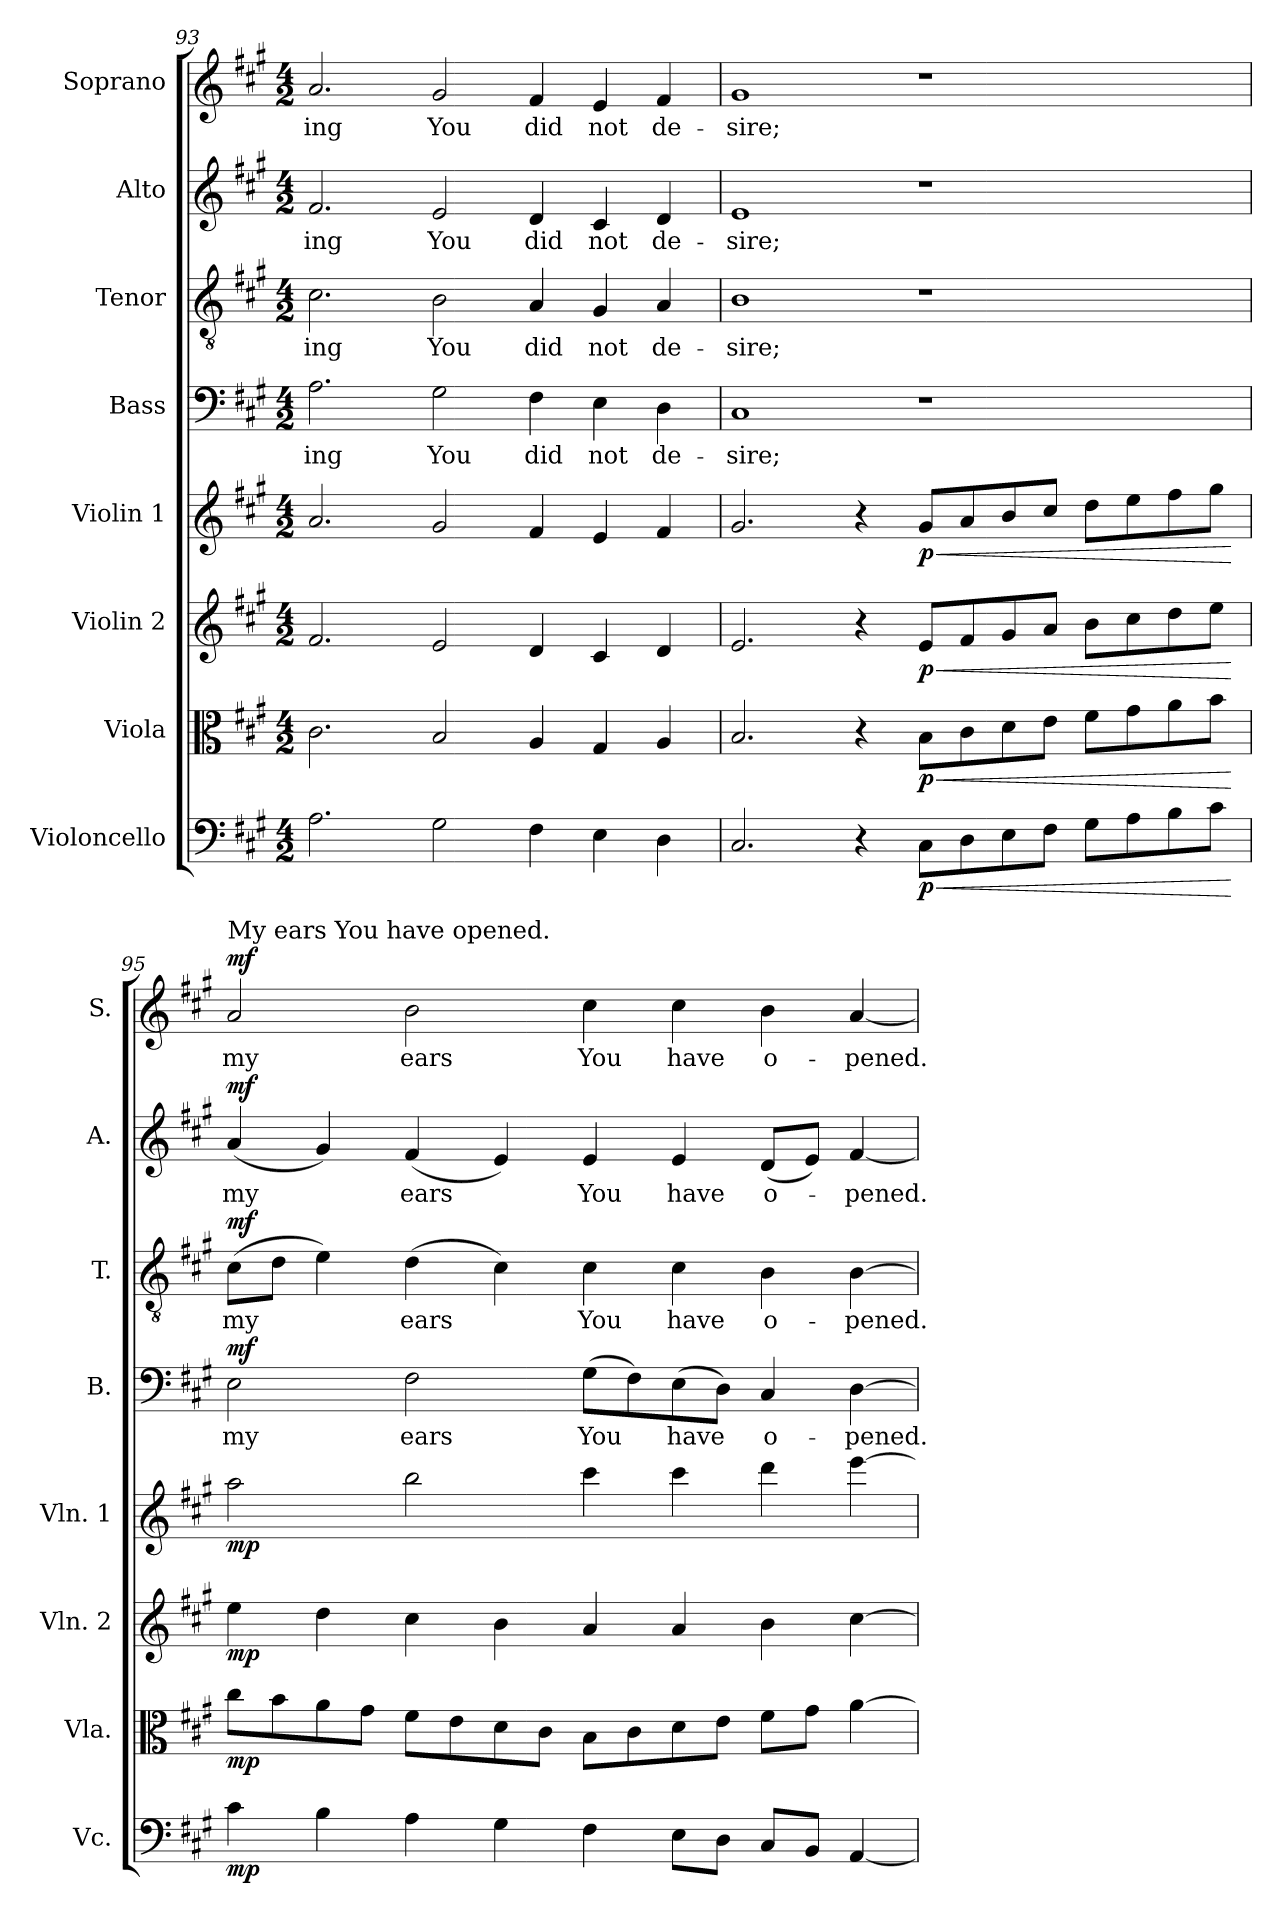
**kern	**dynam	**kern	**dynam	**kern	**dynam	**kern	**dynam	**kern	**text	**dynam	**kern	**text	**dynam	**kern	**text	**dynam	**kern	**text	**dynam
*part8	*part8	*part7	*part7	*part6	*part6	*part5	*part5	*part4	*part4	*part4	*part3	*part3	*part3	*part2	*part2	*part2	*part1	*part1	*part1
*staff8	*staff8	*staff7	*staff7	*staff6	*staff6	*staff5	*staff5	*staff4	*staff4	*staff4	*staff3	*staff3	*staff3	*staff2	*staff2	*staff2	*staff1	*staff1	*staff1
*I"Violoncello	*	*I"Viola	*	*I"Violin 2	*	*I"Violin 1	*	*I"Bass	*	*	*I"Tenor	*	*	*I"Alto	*	*	*I"Soprano	*	*
*I'Vc.	*	*I'Vla.	*	*I'Vln. 2	*	*I'Vln. 1	*	*I'B.	*	*	*I'T.	*	*	*I'A.	*	*	*I'S.	*	*
*clefF4	*	*clefC3	*	*clefG2	*	*clefG2	*	*clefF4	*	*	*clefGv2	*	*	*clefG2	*	*	*clefG2	*	*
*k[f#c#g#]	*	*k[f#c#g#]	*	*k[f#c#g#]	*	*k[f#c#g#]	*	*k[f#c#g#]	*	*	*k[f#c#g#]	*	*	*k[f#c#g#]	*	*	*k[f#c#g#]	*	*
*M4/2	*	*M4/2	*	*M4/2	*	*M4/2	*	*M4/2	*	*	*M4/2	*	*	*M4/2	*	*	*M4/2	*	*
=93	=93	=93	=93	=93	=93	=93	=93	=93	=93	=93	=93	=93	=93	=93	=93	=93	=93	=93	=93
2.A\	.	2.c#\	.	2.f#/	.	2.a/	.	2.A\	-ing	.	2.c#\	-ing	.	2.f#/	-ing	.	2.a/	-ing	.
2G#\	.	2B/	.	2e/	.	2g#/	.	2G#\	You	.	2B\	You	.	2e/	You	.	2g#/	You	.
4F#\	.	4A/	.	4d/	.	4f#/	.	4F#\	did	.	4A/	did	.	4d/	did	.	4f#/	did	.
4E\	.	4G#/	.	4c#/	.	4e/	.	4E\	not	.	4G#/	not	.	4c#/	not	.	4e/	not	.
4D\	.	4A/	.	4d/	.	4f#/	.	4D\	de-	.	4A/	de-	.	4d/	de-	.	4f#/	de-	.
!!LO:PB:g=z
=94	=94	=94	=94	=94	=94	=94	=94	=94	=94	=94	=94	=94	=94	=94	=94	=94	=94	=94	=94
2.C#/	.	2.B/	.	2.e/	.	2.g#/	.	1C#	-sire;	.	1B	-sire;	.	1e	-sire;	.	1g#	-sire;	.
4r	.	4r	.	4r	.	4r	.	.	.	.	.	.	.	.	.	.	.	.	.
!	!LO:HP:b	!	!LO:HP:b	!	!LO:HP:b	!	!LO:HP:b	!	!	!	!	!	!	!	!	!	!	!	!
!	!LO:DY:n=1:b	!	!LO:DY:n=1:b	!	!LO:DY:n=1:b	!	!LO:DY:n=1:b	!	!	!	!	!	!	!	!	!	!	!	!
8C#\L	< p	8B\L	< p	8e/L	< p	8g#/L	< p	1r	.	.	1r	.	.	1r	.	.	1r	.	.
8D\	.	8c#\	.	8f#/	.	8a/	.	.	.	.	.	.	.	.	.	.	.	.	.
8E\	.	8d\	.	8g#/	.	8b/	.	.	.	.	.	.	.	.	.	.	.	.	.
8F#\J	.	8e\J	.	8a/J	.	8cc#/J	.	.	.	.	.	.	.	.	.	.	.	.	.
8G#\L	.	8f#\L	.	8b\L	.	8dd\L	.	.	.	.	.	.	.	.	.	.	.	.	.
8A\	.	8g#\	.	8cc#\	.	8ee\	.	.	.	.	.	.	.	.	.	.	.	.	.
8B\	.	8a\	.	8dd\	.	8ff#\	.	.	.	.	.	.	.	.	.	.	.	.	.
8c#\J	.	8b\J	.	8ee\J	.	8gg#\J	.	.	.	.	.	.	.	.	.	.	.	.	.
.	[	.	[	.	[	.	[	.	.	.	.	.	.	.	.	.	.	.	.
=95	=95	=95	=95	=95	=95	=95	=95	=95	=95	=95	=95	=95	=95	=95	=95	=95	=95	=95	=95
!	!	!	!	!	!	!	!	!	!	!	!	!	!	!	!	!	!LO:TX:a:t=My ears You have opened.	!	!
!	!LO:DY:b	!	!LO:DY:b	!	!LO:DY:b	!	!LO:DY:b	!	!	!LO:DY:b	!	!	!LO:DY:b	!	!	!LO:DY:b	!	!	!LO:DY:b
4c#\	mp	8cc#\L	mp	4ee\	mp	2aa\	mp	2E\	my	mf	(>8c#\L	my	mf	(<4a/	my	mf	2a/	my	mf
.	.	8b\	.	.	.	.	.	.	.	.	8d\J	.	.	.	.	.	.	.	.
4B\	.	8a\	.	4dd\	.	.	.	.	.	.	4e\)	.	.	4g#/)	.	.	.	.	.
.	.	8g#\J	.	.	.	.	.	.	.	.	.	.	.	.	.	.	.	.	.
4A\	.	8f#\L	.	4cc#\	.	2bb\	.	2F#\	ears	.	(>4d\	ears	.	(<4f#/	ears	.	2b\	ears	.
.	.	8e\	.	.	.	.	.	.	.	.	.	.	.	.	.	.	.	.	.
4G#\	.	8d\	.	4b\	.	.	.	.	.	.	4c#\)	.	.	4e/)	.	.	.	.	.
.	.	8c#\J	.	.	.	.	.	.	.	.	.	.	.	.	.	.	.	.	.
4F#\	.	8B\L	.	4a/	.	4ccc#\	.	(>8G#\L	You	.	4c#\	You	.	4e/	You	.	4cc#\	You	.
.	.	8c#\	.	.	.	.	.	8F#\)	.	.	.	.	.	.	.	.	.	.	.
8E\L	.	8d\	.	4a/	.	4ccc#\	.	(>8E\	have	.	4c#\	have	.	4e/	have	.	4cc#\	have	.
8D\J	.	8e\J	.	.	.	.	.	8D\J)	.	.	.	.	.	.	.	.	.	.	.
8C#/L	.	8f#\L	.	4b\	.	4ddd\	.	4C#/	o-	.	4B\	o-	.	(<8d/L	o-	.	4b\	o-	.
8BB/J	.	8g#\J	.	.	.	.	.	.	.	.	.	.	.	8e/J)	.	.	.	.	.
[4AA/	.	[4a\	.	[4cc#\	.	[4eee\	.	[4D\	-pened.	.	[4B\	-pened.	.	[4f#/	-pened.	.	[4a/	-pened.	.
=	=	=	=	=	=	=	=	=	=	=	=	=	=	=	=	=	=	=	=
*-	*-	*-	*-	*-	*-	*-	*-	*-	*-	*-	*-	*-	*-	*-	*-	*-	*-	*-	*-
